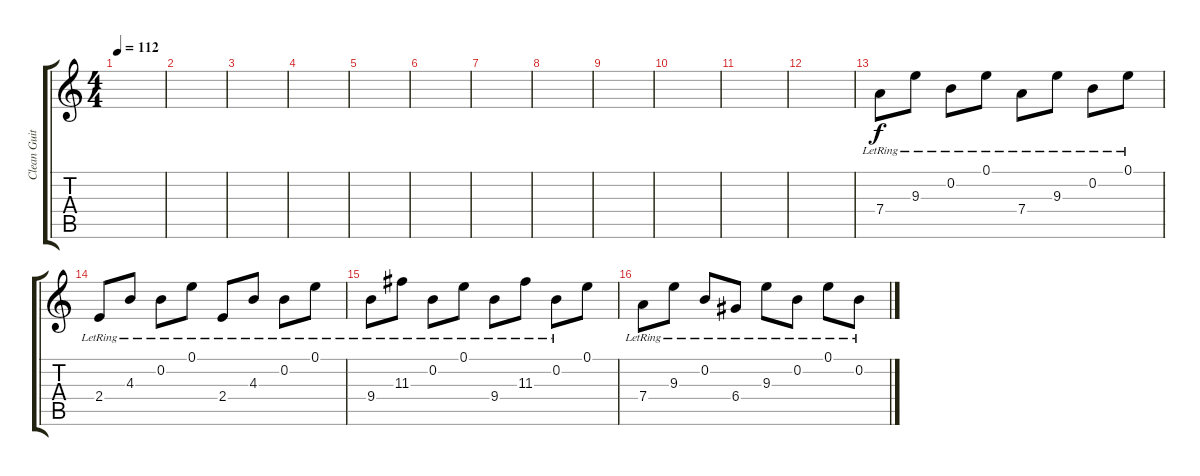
\track ("Clean Guitar" "Clean Guit") {instrument electricguitarclean}
\staff {score tabs}
\tuning (E4 B3 G3 D3 A2 E2) {hide}
\ts (4 4)
\tempo 112
\clef g2
\ks c
|
|
|
|
|
|
|
|
|
|
|
|
7.4{lr}.8 9.3{lr}.8 0.2{lr}.8 0.1{lr}.8 7.4{lr}.8 9.3{lr}.8 0.2{lr}.8 0.1{lr}.8 |
2.4{lr}.8 4.3{lr}.8 0.2{lr}.8 0.1{lr}.8 2.4{lr}.8 4.3{lr}.8 0.2{lr}.8 0.1{lr}.8 |
9.4{lr}.8 11.3{lr}.8 0.2{lr}.8 0.1{lr}.8 9.4{lr}.8 11.3{lr}.8 0.2{lr}.8 0.1.8 |
7.4{lr}.8 9.3{lr}.8 0.2{lr}.8 6.4{lr}.8 9.3{lr}.8 0.2{lr}.8 0.1{lr}.8 0.2{lr}.8
